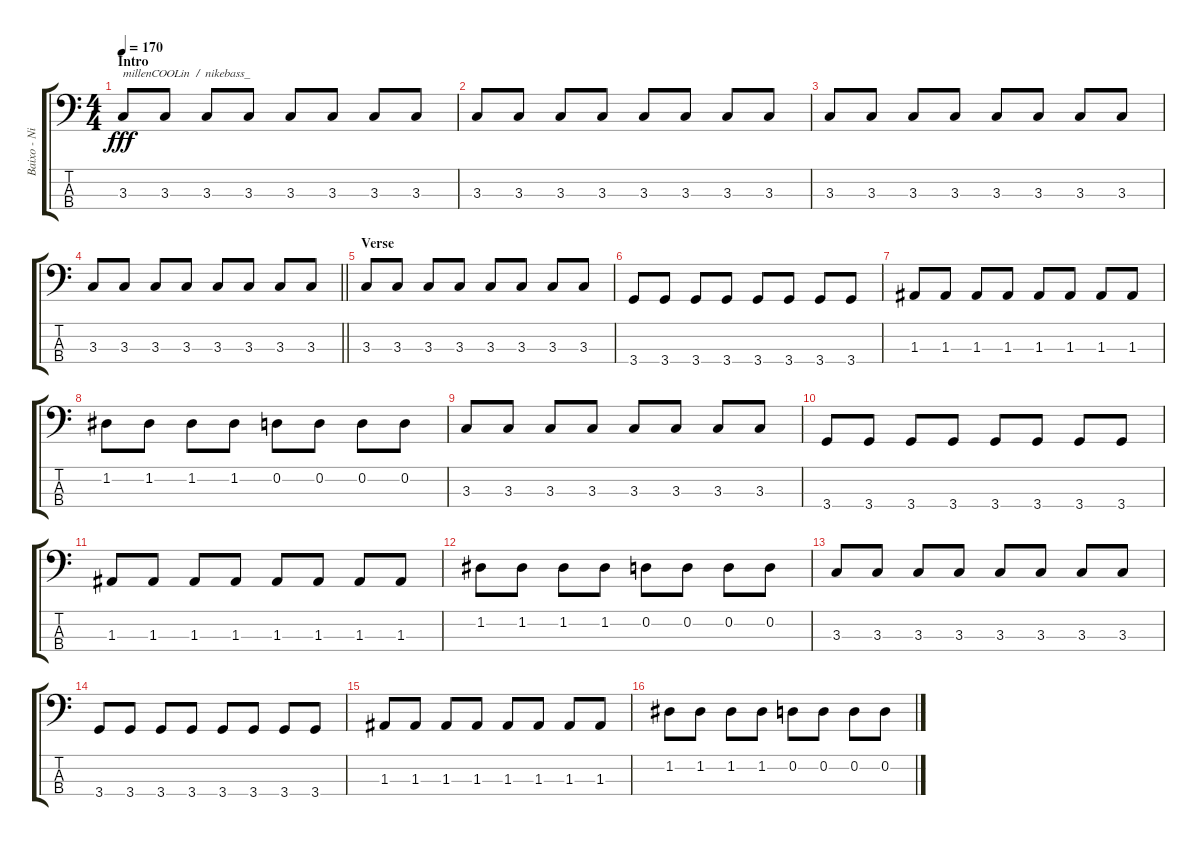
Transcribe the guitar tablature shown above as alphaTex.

\track ("Baixo - Nikola" "Baixo - Ni") {instrument electricbasspick}
\staff {score tabs}
\tuning (G2 D2 A1 E1) {hide}
\ts (4 4)
\section ("" "Intro")
\tempo 170
\clef f4
\ks c
3.3.8{txt "millenCOOLin  /  nikebass_" dy fff instrument electricbasspick} 3.3.8 3.3.8 3.3.8 3.3.8 3.3.8 3.3.8 3.3.8 |
3.3.8 3.3.8 3.3.8 3.3.8 3.3.8 3.3.8 3.3.8 3.3.8 |
3.3.8 3.3.8 3.3.8 3.3.8 3.3.8 3.3.8 3.3.8 3.3.8 |
\barLineRight lightlight
3.3.8 3.3.8 3.3.8 3.3.8 3.3.8 3.3.8 3.3.8 3.3.8 |
\section ("" "Verse")
3.3.8 3.3.8 3.3.8 3.3.8 3.3.8 3.3.8 3.3.8 3.3.8 |
3.4.8 3.4.8 3.4.8 3.4.8 3.4.8 3.4.8 3.4.8 3.4.8 |
1.3.8 1.3.8 1.3.8 1.3.8 1.3.8 1.3.8 1.3.8 1.3.8 |
1.2.8 1.2.8 1.2.8 1.2.8 0.2.8 0.2.8 0.2.8 0.2.8 |
3.3.8 3.3.8 3.3.8 3.3.8 3.3.8 3.3.8 3.3.8 3.3.8 |
3.4.8 3.4.8 3.4.8 3.4.8 3.4.8 3.4.8 3.4.8 3.4.8 |
1.3.8 1.3.8 1.3.8 1.3.8 1.3.8 1.3.8 1.3.8 1.3.8 |
1.2.8 1.2.8 1.2.8 1.2.8 0.2.8 0.2.8 0.2.8 0.2.8 |
3.3.8 3.3.8 3.3.8 3.3.8 3.3.8 3.3.8 3.3.8 3.3.8 |
3.4.8 3.4.8 3.4.8 3.4.8 3.4.8 3.4.8 3.4.8 3.4.8 |
1.3.8 1.3.8 1.3.8 1.3.8 1.3.8 1.3.8 1.3.8 1.3.8 |
1.2.8 1.2.8 1.2.8 1.2.8 0.2.8 0.2.8 0.2.8 0.2.8
